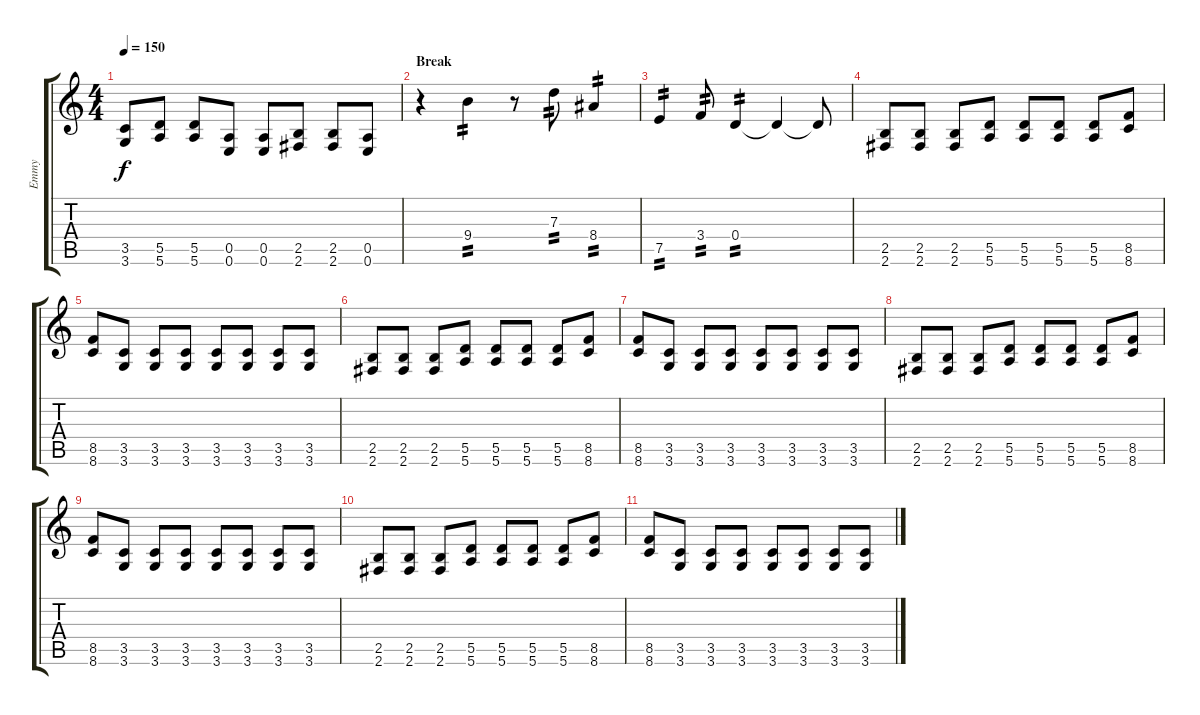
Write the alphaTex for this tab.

\track ("Emmy" "Emmy") {instrument overdrivenguitar}
\staff {score tabs}
\tuning (E4 B3 G3 D3 A2 E2) {hide}
\ts (4 4)
\tempo 150
\clef g2
\ks c
(3.5 3.6).8{dy f} (5.5 5.6).8 (5.5 5.6).8 (0.5 0.6).8 (0.5 0.6).8 (2.5 2.6).8 (2.5 2.6).8 (0.5 0.6).8 |
\section ("" "Break")
r.4 9.4.4{tp 2} r.8 7.3.8{tp 2} 8.4.4{tp 2} |
7.5.4{tp 2} 3.4.8{tp 2} 0.4.4{tp 2} 0.4{t}.4 0.4{t}.8 |
(2.5 2.6).8 (2.5 2.6).8 (2.5 2.6).8 (5.5 5.6).8 (5.5 5.6).8 (5.5 5.6).8 (5.5 5.6).8 (8.5 8.6).8 |
(8.5 8.6).8 (3.5 3.6).8 (3.5 3.6).8 (3.5 3.6).8 (3.5 3.6).8 (3.5 3.6).8 (3.5 3.6).8 (3.5 3.6).8 |
(2.5 2.6).8 (2.5 2.6).8 (2.5 2.6).8 (5.5 5.6).8 (5.5 5.6).8 (5.5 5.6).8 (5.5 5.6).8 (8.5 8.6).8 |
(8.5 8.6).8 (3.5 3.6).8 (3.5 3.6).8 (3.5 3.6).8 (3.5 3.6).8 (3.5 3.6).8 (3.5 3.6).8 (3.5 3.6).8 |
(2.5 2.6).8 (2.5 2.6).8 (2.5 2.6).8 (5.5 5.6).8 (5.5 5.6).8 (5.5 5.6).8 (5.5 5.6).8 (8.5 8.6).8 |
(8.5 8.6).8 (3.5 3.6).8 (3.5 3.6).8 (3.5 3.6).8 (3.5 3.6).8 (3.5 3.6).8 (3.5 3.6).8 (3.5 3.6).8 |
(2.5 2.6).8 (2.5 2.6).8 (2.5 2.6).8 (5.5 5.6).8 (5.5 5.6).8 (5.5 5.6).8 (5.5 5.6).8 (8.5 8.6).8 |
(8.5 8.6).8 (3.5 3.6).8 (3.5 3.6).8 (3.5 3.6).8 (3.5 3.6).8 (3.5 3.6).8 (3.5 3.6).8 (3.5 3.6).8
